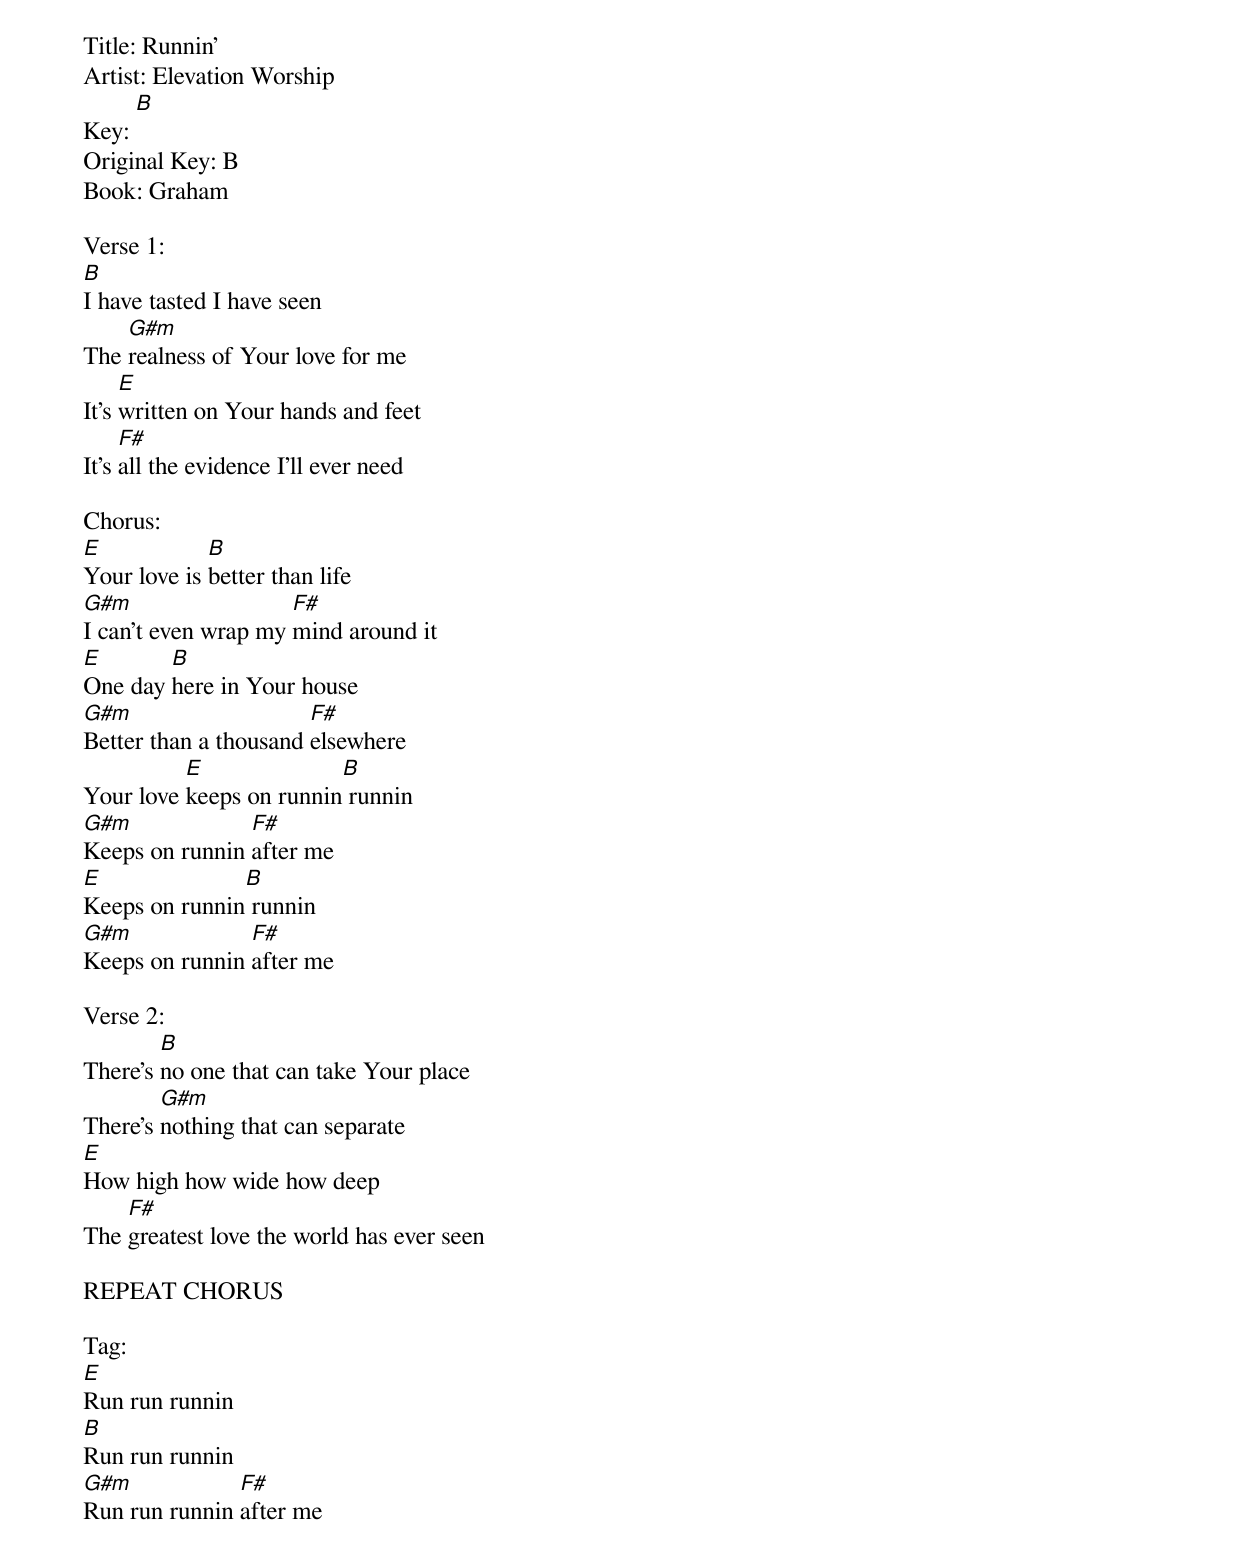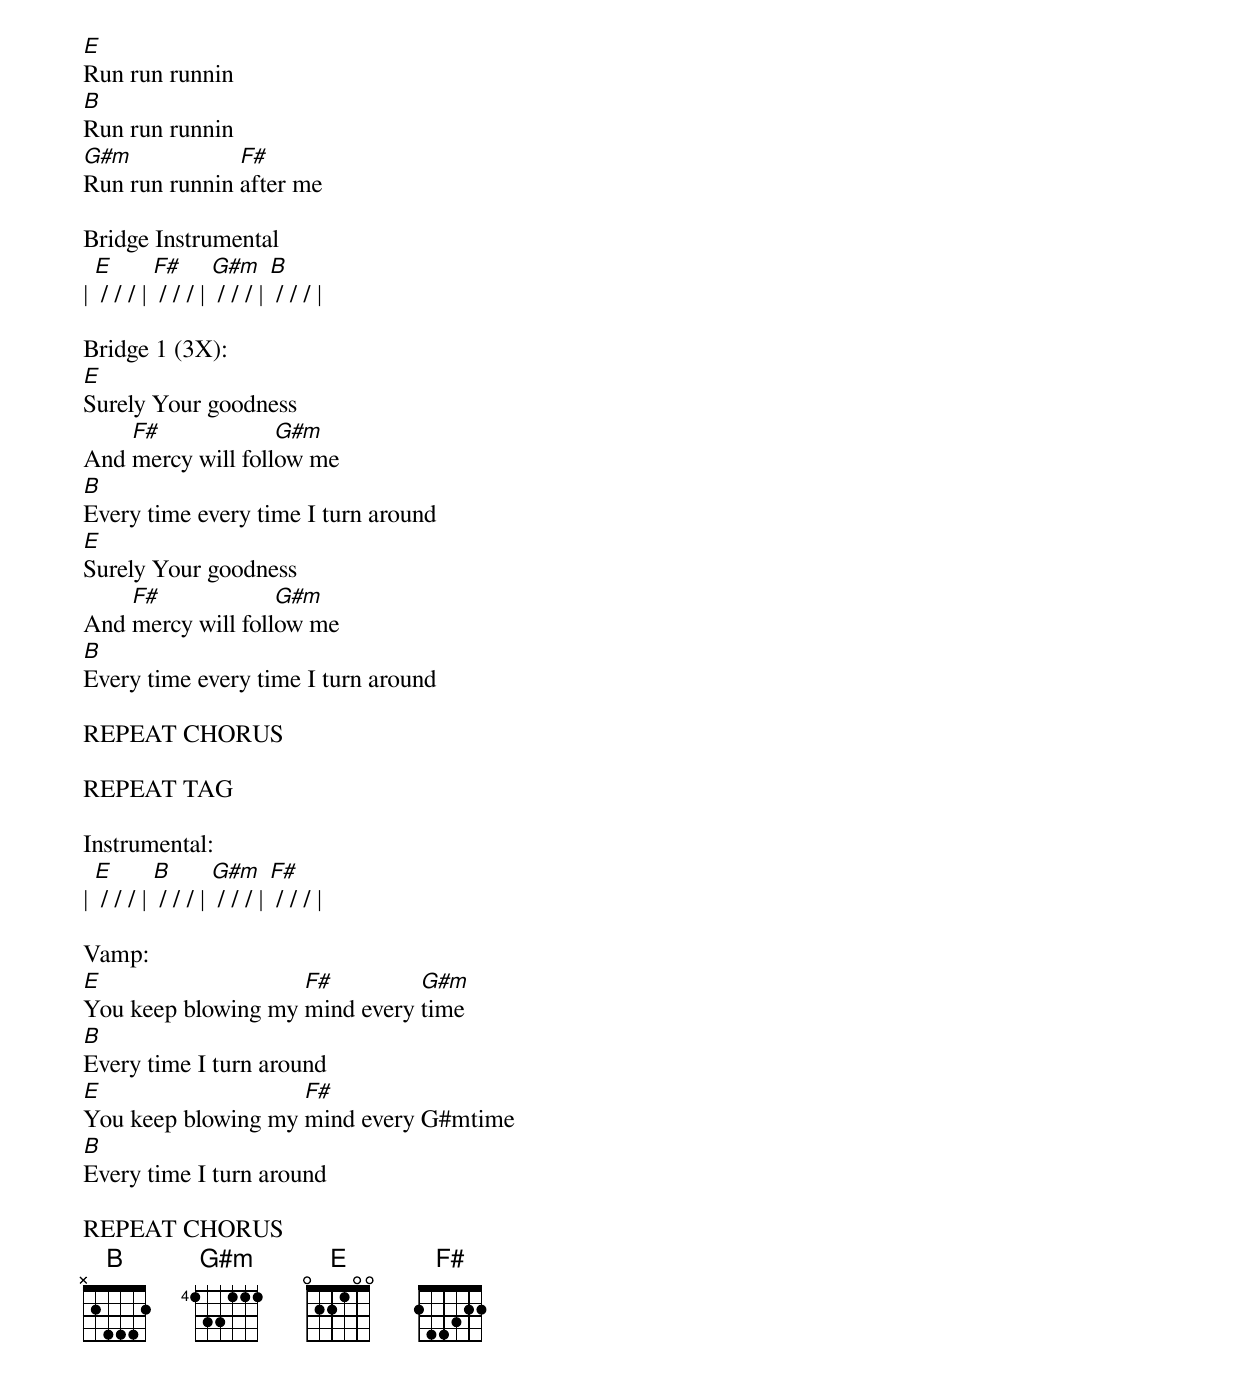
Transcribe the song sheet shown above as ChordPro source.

Title: Runnin'
Artist: Elevation Worship
Key: [B]
Original Key: B
Book: Graham

Verse 1:
[B]I have tasted I have seen
The [G#m]realness of Your love for me
It's [E]written on Your hands and feet
It's [F#]all the evidence I'll ever need

Chorus:
[E]Your love is [B]better than life
[G#m]I can't even wrap my [F#]mind around it
[E]One day [B]here in Your house
[G#m]Better than a thousand [F#]elsewhere
Your love [E]keeps on runnin[B] runnin
[G#m]Keeps on runnin [F#]after me
[E]Keeps on runnin[B] runnin
[G#m]Keeps on runnin [F#]after me

Verse 2:
There's [B]no one that can take Your place
There's [G#m]nothing that can separate
[E]How high how wide how deep
The [F#]greatest love the world has ever seen

REPEAT CHORUS

Tag:
[E]Run run runnin
[B]Run run runnin
[G#m]Run run runnin [F#]after me
[E]Run run runnin
[B]Run run runnin
[G#m]Run run runnin [F#]after me

Bridge Instrumental
| [E] / / / | [F#] / / / | [G#m] / / / | [B] / / / |

Bridge 1 (3X):
[E]Surely Your goodness
And [F#]mercy will foll[G#m]ow me
[B]Every time every time I turn around
[E]Surely Your goodness
And [F#]mercy will foll[G#m]ow me
[B]Every time every time I turn around

REPEAT CHORUS

REPEAT TAG

Instrumental:
| [E] / / / | [B] / / / | [G#m] / / / | [F#] / / / |

Vamp:
[E]You keep blowing my [F#]mind every [G#m]time
[B]Every time I turn around
[E]You keep blowing my [F#]mind every []G#mtime
[B]Every time I turn around

REPEAT CHORUS
